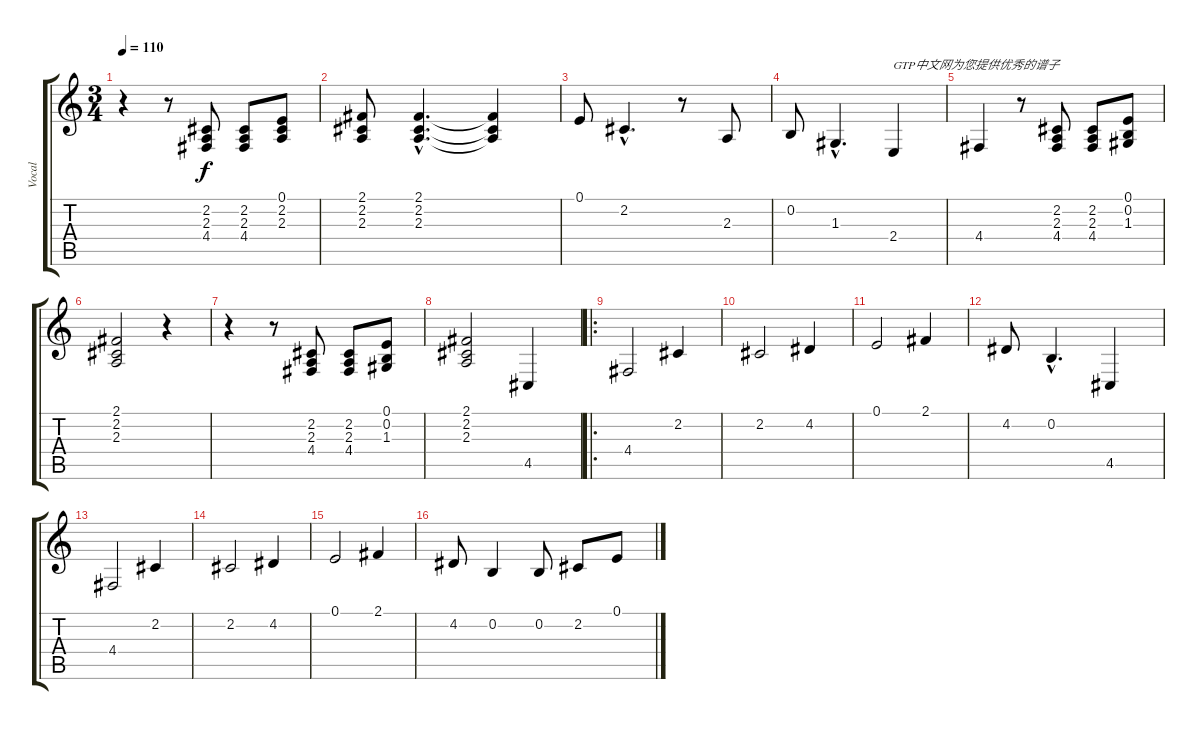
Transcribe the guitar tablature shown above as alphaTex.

\track ("Vocal" "Vocal") {instrument honkytonkpiano}
\staff {score tabs}
\tuning (E4 B3 G3 D3 A2 E2) {hide}
\ts (3 4)
\tempo 110
\clef g2
\ks c
r.4{dy f instrument honkytonkpiano} r.8 (2.2 2.3 4.4).8 (2.2 2.3 4.4).8 (0.1 2.2 2.3).8 |
(2.1 2.2 2.3).8 (2.1{hac} 2.2{hac} 2.3{hac}).4{d} (2.1{t} 2.2{t} 2.3{t}).4 |
0.1.8 2.2{hac}.4{d} r.8 2.3.8 |
0.2.8 1.3{hac}.4{d} 2.4.4{txt "GTP中文网为您提供优秀的谱子"} |
4.4.4 r.8 (2.2 2.3 4.4).8 (2.2 2.3 4.4).8 (0.1 0.2 1.3).8 |
(2.1 2.2 2.3).2 r.4 |
r.4 r.8 (2.2 2.3 4.4).8 (2.2 2.3 4.4).8 (0.1 0.2 1.3).8 |
(2.1 2.2 2.3).2 4.5.4 |
\ro
4.4.2 2.2.4 |
2.2.2 4.2.4 |
0.1.2 2.1.4 |
4.2.8 0.2{hac}.4{d} 4.5.4 |
4.4.2 2.2.4 |
2.2.2 4.2.4 |
0.1.2 2.1.4 |
4.2.8 0.2.4 0.2.8 2.2.8 0.1.8
